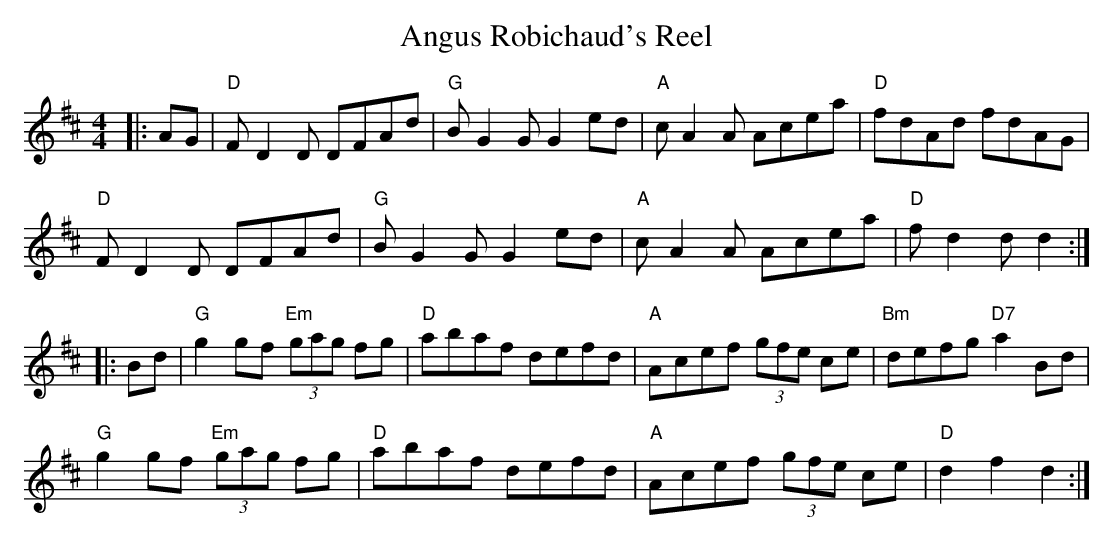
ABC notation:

X:1
T: Angus Robichaud's Reel
M: 4/4
L: 1/8
K: D
|:AG|\
"D"FD2D DFAd|"G"B G2GG2ed|"A"cA2A Acea|"D"fdAd fdAG|
"D"FD2D DFAd|"G"BG2GG2ed|"A"cA2A Acea|"D"fd2dd2:|
|:Bd|\
"G"g2gf "Em"(3gag fg|"D"abaf defd|"A"Acef (3gfe ce|"Bm"defg "D7"a2Bd|
"G"g2gf "Em"(3gag fg|"D"abaf defd|"A"Acef (3gfe ce|"D"d2f2d2:|
